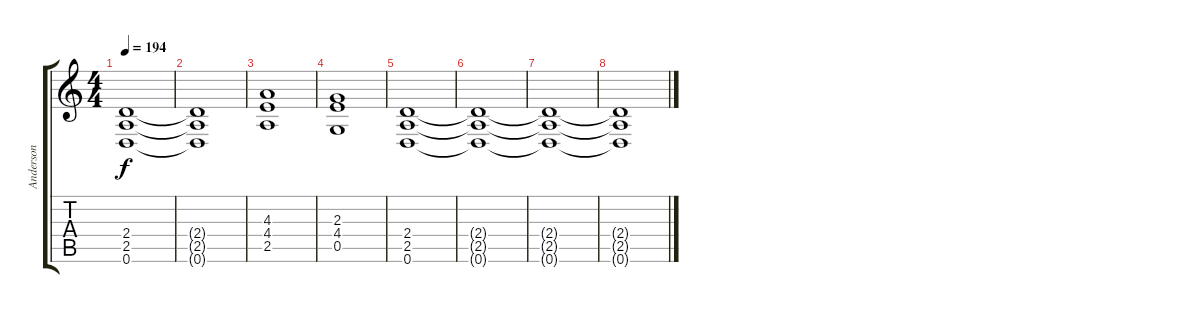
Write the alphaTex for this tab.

\track ("Anderson" "Anderson") {instrument distortionguitar}
\staff {score tabs}
\tuning (D4 A3 F3 C3 G2 D2) {hide}
\ts (4 4)
\tempo 194
\clef g2
\ks c
(2.4 2.5 0.6).1{dy f} |
(2.4{t} 2.5{t} 0.6{t}).1 |
(4.3 4.4 2.5).1 |
(2.3 4.4 0.5).1 |
(2.4 2.5 0.6).1{volume 0} |
(2.4{t} 2.5{t} 0.6{t}).1 |
(2.4{t} 2.5{t} 0.6{t}).1 |
(2.4{t} 2.5{t} 0.6{t}).1
